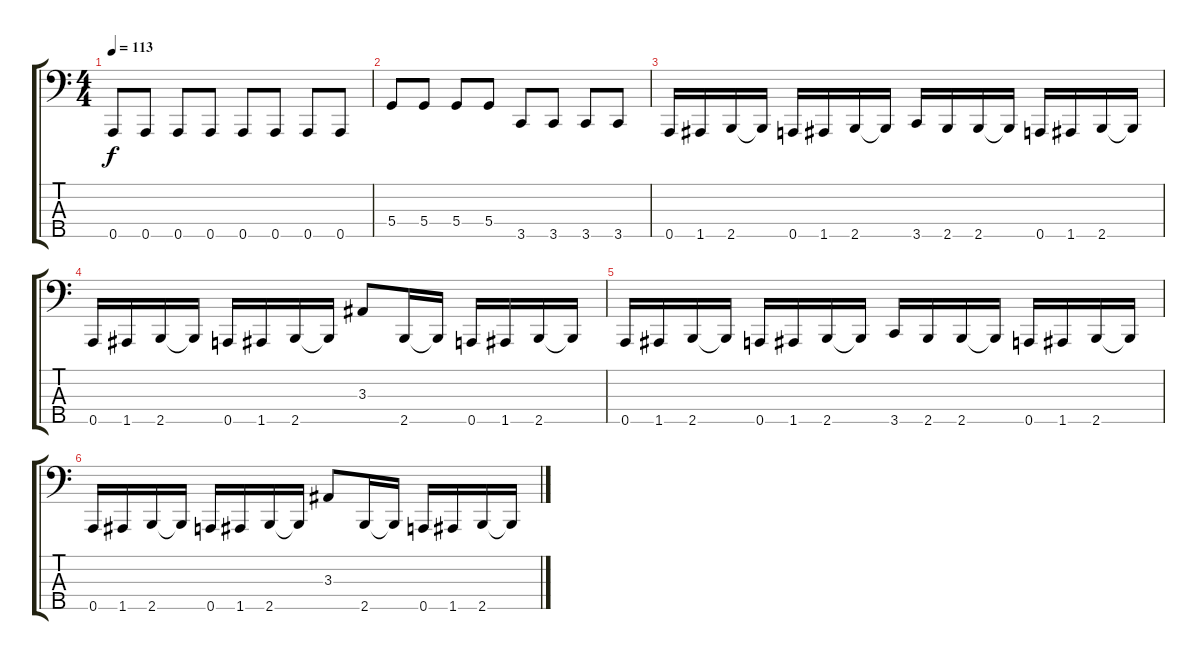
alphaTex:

\track "" {instrument electricbassfinger}
\staff {score tabs}
\tuning (F2 C2 G1 D1 A0) {hide}
\ts (4 4)
\tempo 113
\clef f4
\ks c
0.5.8{dy f} 0.5.8 0.5.8 0.5.8 0.5.8 0.5.8 0.5.8 0.5.8 |
5.4.8 5.4.8 5.4.8 5.4.8 3.5.8 3.5.8 3.5.8 3.5.8 |
0.5.16 1.5.16 2.5.16 2.5{t}.16 0.5.16 1.5.16 2.5.16 2.5{t}.16 3.5.16 2.5.16 2.5.16 2.5{t}.16 0.5.16 1.5.16 2.5.16 2.5{t}.16 |
0.5.16 1.5.16 2.5.16 2.5{t}.16 0.5.16 1.5.16 2.5.16 2.5{t}.16 3.3.8 2.5.16 2.5{t}.16 0.5.16 1.5.16 2.5.16 2.5{t}.16 |
0.5.16 1.5.16 2.5.16 2.5{t}.16 0.5.16 1.5.16 2.5.16 2.5{t}.16 3.5.16 2.5.16 2.5.16 2.5{t}.16 0.5.16 1.5.16 2.5.16 2.5{t}.16 |
0.5.16 1.5.16 2.5.16 2.5{t}.16 0.5.16 1.5.16 2.5.16 2.5{t}.16 3.3.8 2.5.16 2.5{t}.16 0.5.16 1.5.16 2.5.16 2.5{t}.16
